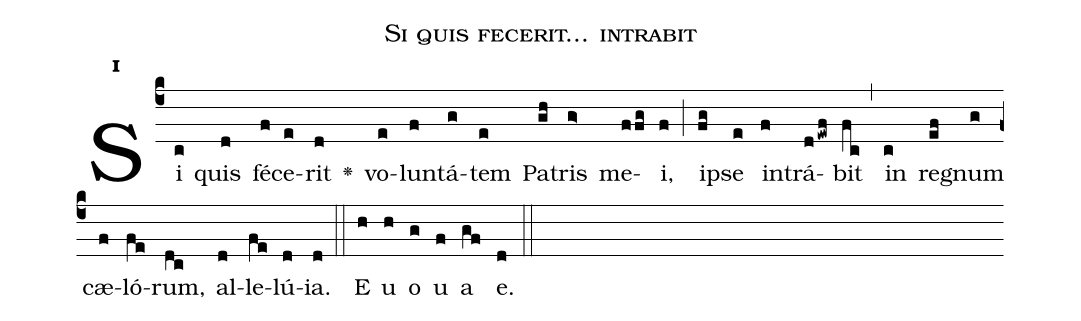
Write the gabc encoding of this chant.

name:Si quis fecerit... intrabit;
office-part:Antiphona;
mode:1;
%%
initial-style: 1;
name: Si quis fecerit... intrabit;
book: Antiphonae & Responsoria/Tomus IV, p. 58;
occasion: Dominica IX per Annum;
office-part: Laudes Ant Ba;
annotation: 1d;
centering-scheme: english;
font: OFLSortsMillGoudy;
height: 11;
width: 4.5;
%%
(c4)Si(c) quis(d) fé(f)ce(e)rit(d) <v>\greheightstar</v>() vo(e)lun(f)tá(g)tem(e) Pa(gh)tris(g>) me(ffg)i,(f) (;) i(fg)pse(e) in(f)trá(dewf)bit(fc) (,) in(c) re(ef)gnum(g) cæ(f)ló(fe)rum,(dc) al(d)le(fe)lú(d)ia.(d) (::) E(h) u(h) o(g) u(f) a(gf) e.(d) (::)
